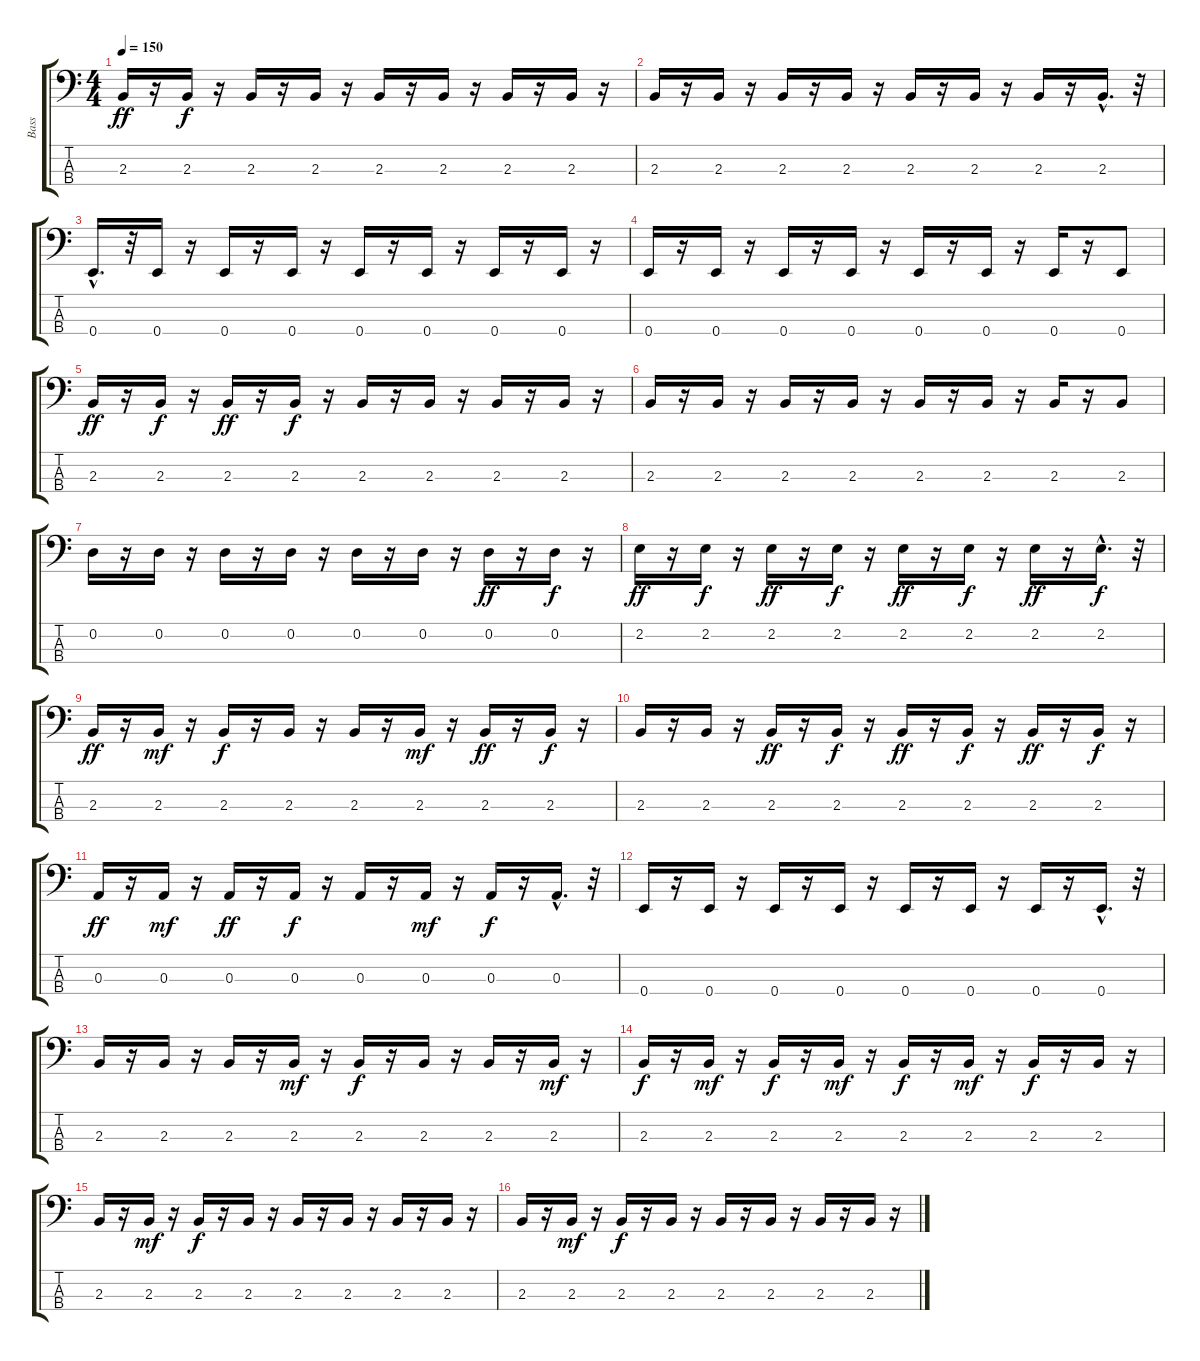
\track ("Bass" "Bass") {instrument acousticbass}
\staff {score tabs}
\tuning (G2 D2 A1 E1) {hide}
\ts (4 4)
\tempo 150
\clef f4
\ks c
2.3.16{dy ff} r.16 2.3.16{dy f} r.16 2.3.16 r.16 2.3.16 r.16 2.3.16 r.16 2.3.16 r.16 2.3.16 r.16 2.3.16 r.16 |
2.3.16 r.16 2.3.16 r.16 2.3.16 r.16 2.3.16 r.16 2.3.16 r.16 2.3.16 r.16 2.3.16 r.16 2.3{hac}.16{d} r.32 |
0.4{hac}.16{d} r.32 0.4.16 r.16 0.4.16 r.16 0.4.16 r.16 0.4.16 r.16 0.4.16 r.16 0.4.16 r.16 0.4.16 r.16 |
0.4.16 r.16 0.4.16 r.16 0.4.16 r.16 0.4.16 r.16 0.4.16 r.16 0.4.16 r.16 0.4.16 r.16 0.4.8 |
2.3.16{dy ff} r.16 2.3.16{dy f} r.16 2.3.16{dy ff} r.16 2.3.16{dy f} r.16 2.3.16 r.16 2.3.16 r.16 2.3.16 r.16 2.3.16 r.16 |
2.3.16 r.16 2.3.16 r.16 2.3.16 r.16 2.3.16 r.16 2.3.16 r.16 2.3.16 r.16 2.3.16 r.16 2.3.8 |
0.2.16 r.16 0.2.16 r.16 0.2.16 r.16 0.2.16 r.16 0.2.16 r.16 0.2.16 r.16 0.2.16{dy ff} r.16 0.2.16{dy f} r.16 |
2.2.16{dy ff} r.16 2.2.16{dy f} r.16 2.2.16{dy ff} r.16 2.2.16{dy f} r.16 2.2.16{dy ff} r.16 2.2.16{dy f} r.16 2.2.16{dy ff} r.16 2.2{hac}.16{d dy f} r.32 |
2.3.16{dy ff} r.16 2.3.16{dy mf} r.16 2.3.16{dy f} r.16 2.3.16 r.16 2.3.16 r.16 2.3.16{dy mf} r.16 2.3.16{dy ff} r.16 2.3.16{dy f} r.16 |
2.3.16 r.16 2.3.16 r.16 2.3.16{dy ff} r.16 2.3.16{dy f} r.16 2.3.16{dy ff} r.16 2.3.16{dy f} r.16 2.3.16{dy ff} r.16 2.3.16{dy f} r.16 |
0.3.16{dy ff} r.16 0.3.16{dy mf} r.16 0.3.16{dy ff} r.16 0.3.16{dy f} r.16 0.3.16 r.16 0.3.16{dy mf} r.16 0.3.16{dy f} r.16 0.3{hac}.16{d} r.32 |
0.4.16 r.16 0.4.16 r.16 0.4.16 r.16 0.4.16 r.16 0.4.16 r.16 0.4.16 r.16 0.4.16 r.16 0.4{hac}.16{d} r.32 |
2.3.16 r.16 2.3.16 r.16 2.3.16 r.16 2.3.16{dy mf} r.16 2.3.16{dy f} r.16 2.3.16 r.16 2.3.16 r.16 2.3.16{dy mf} r.16 |
2.3.16{dy f} r.16 2.3.16{dy mf} r.16 2.3.16{dy f} r.16 2.3.16{dy mf} r.16 2.3.16{dy f} r.16 2.3.16{dy mf} r.16 2.3.16{dy f} r.16 2.3.16 r.16 |
2.3.16 r.16 2.3.16{dy mf} r.16 2.3.16{dy f} r.16 2.3.16 r.16 2.3.16 r.16 2.3.16 r.16 2.3.16 r.16 2.3.16 r.16 |
2.3.16 r.16 2.3.16{dy mf} r.16 2.3.16{dy f} r.16 2.3.16 r.16 2.3.16 r.16 2.3.16 r.16 2.3.16 r.16 2.3.16 r.16
